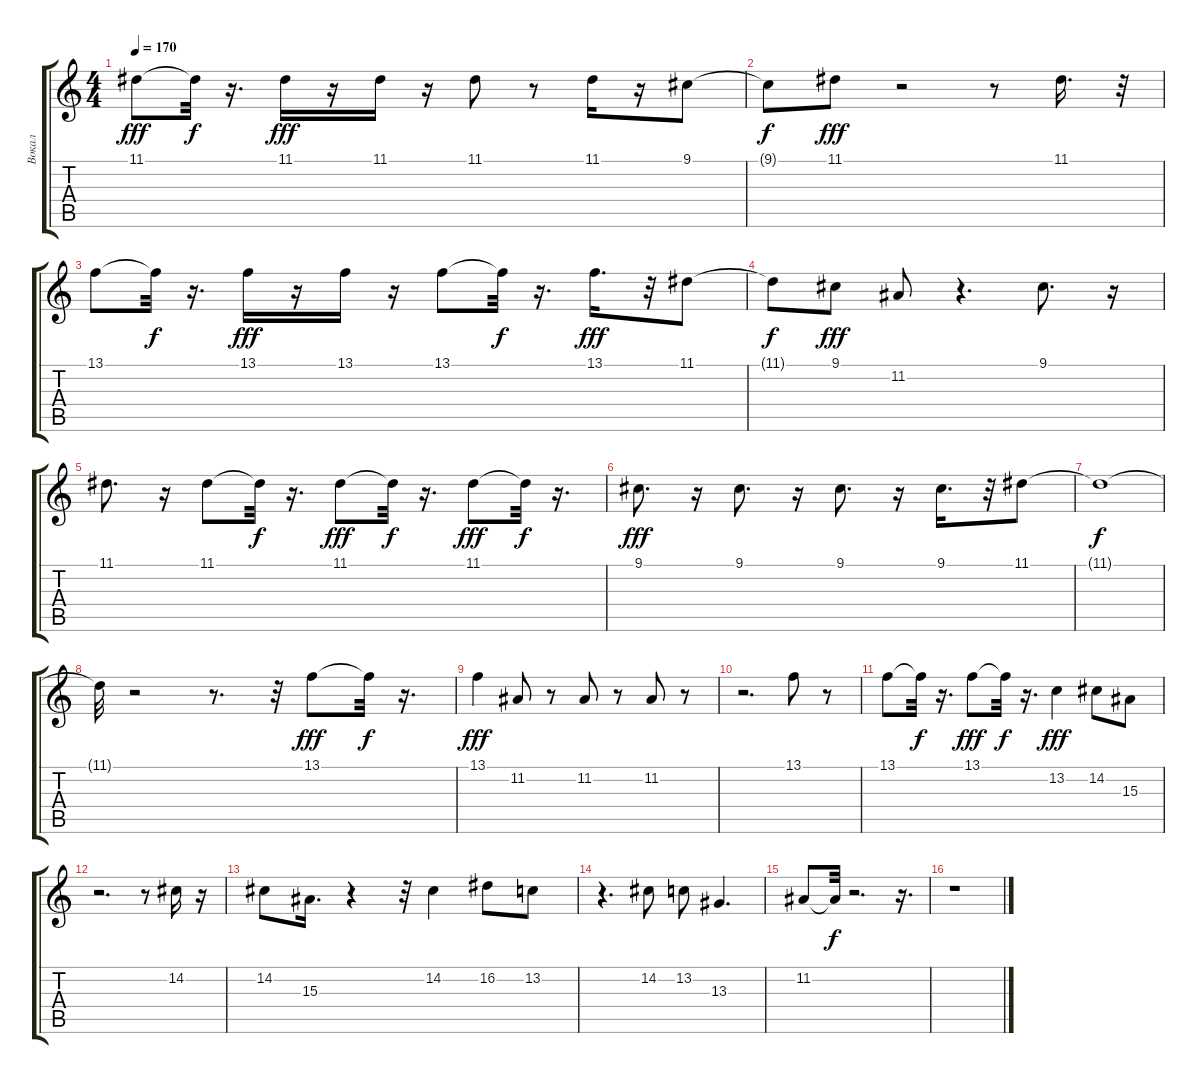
\track ("Вокал" "Вокал") {instrument altosax}
\staff {score tabs}
\tuning (E4 B3 G3 D3 A2 E2) {hide}
\ts (4 4)
\tempo 170
\clef g2
\ks c
11.1.8{dy fff} 11.1{t}.32{dy f} r.16{d} 11.1.16{dy fff} r.16 11.1.16 r.16 11.1.8 r.8 11.1.16 r.16 9.1.8 |
9.1{t}.8{dy f} 11.1.8{dy fff} r.2 r.8 11.1.16{d} r.32 |
13.1.8 13.1{t}.32{dy f} r.16{d} 13.1.16{dy fff} r.16 13.1.16 r.16 13.1.8 13.1{t}.32{dy f} r.16{d} 13.1.16{d dy fff} r.32 11.1.8 |
11.1{t}.8{dy f} 9.1.8{dy fff} 11.2.8 r.4{d} 9.1.8{d} r.16 |
11.1.8{d} r.16 11.1.8 11.1{t}.32{dy f} r.16{d} 11.1.8{dy fff} 11.1{t}.32{dy f} r.16{d} 11.1.8{dy fff} 11.1{t}.32{dy f} r.16{d} |
9.1.8{d dy fff} r.16 9.1.8{d} r.16 9.1.8{d} r.16 9.1.16{d} r.32 11.1.8 |
11.1{t}.1{dy f} |
11.1{t}.32 r.2 r.8{d} r.32 13.1.8{dy fff} 13.1{t}.32{dy f} r.16{d} |
13.1.4{dy fff} 11.2.8 r.8 11.2.8 r.8 11.2.8 r.8 |
r.2{d} 13.1.8 r.8 |
13.1.8 13.1{t}.32{dy f} r.16{d} 13.1.8{dy fff} 13.1{t}.32{dy f} r.16{d} 13.2.4{dy fff} 14.2.8 15.3.8 |
r.2{d} r.8 14.2.16 r.16 |
14.2.8 15.3.16{d} r.4 r.32 14.2.4 16.2.8 13.2.8 |
r.4{d} 14.2.8 13.2.8 13.3.4{d} |
11.2.8 11.2{t}.32{dy f} r.2{d} r.16{d} |
r.1
